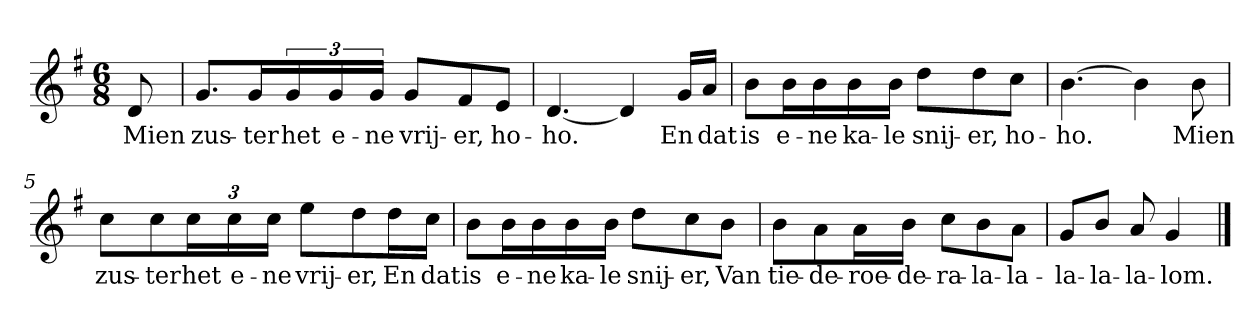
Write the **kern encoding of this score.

**kern	**text
*part1	*part1
*staff1	*staff1
*clefG2	*
*k[f#]	*
*G:	*
*M6/8	*
*MM120	*
=	=
8d	Mien
=1	=1
8.g/L	zus-
16g/L	-ter
24g/	het
24g/	e-
24g/JJ	-ne
8g/L	vrij-
8f#/	-er,
8e/J	ho-
=2	=2
[4.d	-ho.
4d]	.
16g/LL	En
16a/JJ	dat
=3	=3
8b\L	is
16b\L	e-
16b\	-ne
16b\	ka-
16b\JJ	-le
8dd\L	snij-
8dd\	-er,
8cc\J	ho-
=4	=4
[4.b	-ho.
4b]	.
8b	Mien
=5	=5
8cc\L	zus-
8cc\	-ter
24cc\L	het
24cc\	e-
24cc\JJ	-ne
8ee\L	vrij-
8dd\	-er,
16dd\L	En
16cc\JJ	dat
=6	=6
8b\L	is
16b\L	e-
16b\	-ne
16b\	ka-
16b\JJ	-le
8dd\L	snij-
8cc\	-er,
8b\J	Van
=7	=7
8b\L	tie-
8a\	-de-
16a\L	-roe-
16b\JJ	-de-
8cc\L	-ra-
8b\	-la-
8a\J	-la-
=8	=8
8g/L	-la-
8b/J	-la-
8a	-la-
4g	-lom.
==	==
*-	*-
